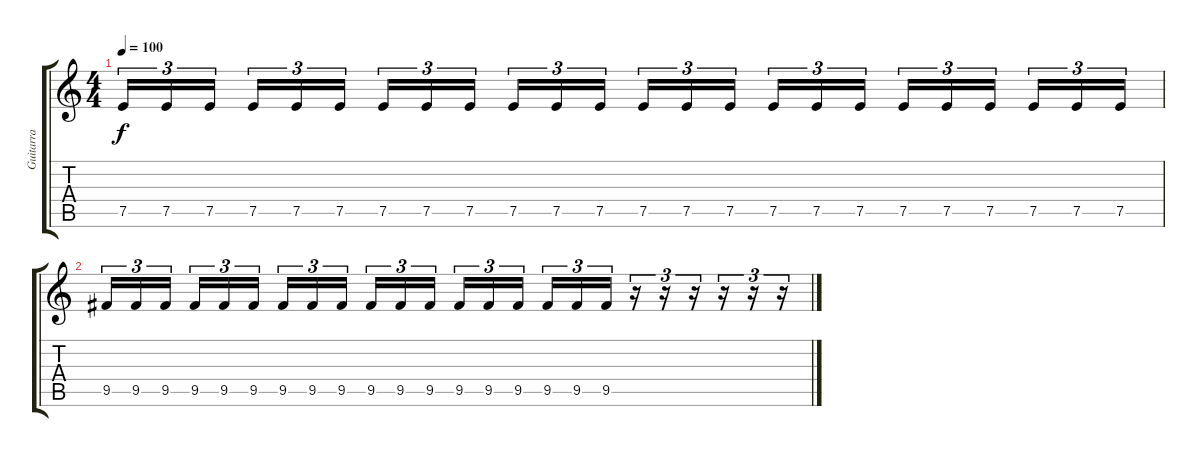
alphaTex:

\track ("Guitarra" "Guitarra") {instrument distortionguitar}
\staff {score tabs}
\tuning (E4 B3 G3 D3 A2 E2) {hide}
\ts (4 4)
\tempo 100
\clef g2
\ks c
7.5.16{tu (3 2) dy f} 7.5.16{tu (3 2)} 7.5.16{tu (3 2)} 7.5.16{tu (3 2)} 7.5.16{tu (3 2)} 7.5.16{tu (3 2)} 7.5.16{tu (3 2)} 7.5.16{tu (3 2)} 7.5.16{tu (3 2)} 7.5.16{tu (3 2)} 7.5.16{tu (3 2)} 7.5.16{tu (3 2)} 7.5.16{tu (3 2)} 7.5.16{tu (3 2)} 7.5.16{tu (3 2)} 7.5.16{tu (3 2)} 7.5.16{tu (3 2)} 7.5.16{tu (3 2)} 7.5.16{tu (3 2)} 7.5.16{tu (3 2)} 7.5.16{tu (3 2)} 7.5.16{tu (3 2)} 7.5.16{tu (3 2)} 7.5.16{tu (3 2)} |
9.5.16{tu (3 2)} 9.5.16{tu (3 2)} 9.5.16{tu (3 2)} 9.5.16{tu (3 2)} 9.5.16{tu (3 2)} 9.5.16{tu (3 2)} 9.5.16{tu (3 2)} 9.5.16{tu (3 2)} 9.5.16{tu (3 2)} 9.5.16{tu (3 2)} 9.5.16{tu (3 2)} 9.5.16{tu (3 2)} 9.5.16{tu (3 2)} 9.5.16{tu (3 2)} 9.5.16{tu (3 2)} 9.5.16{tu (3 2)} 9.5.16{tu (3 2)} 9.5.16{tu (3 2)} r.16{tu (3 2)} r.16{tu (3 2)} r.16{tu (3 2)} r.16{tu (3 2)} r.16{tu (3 2)} r.16{tu (3 2)}
